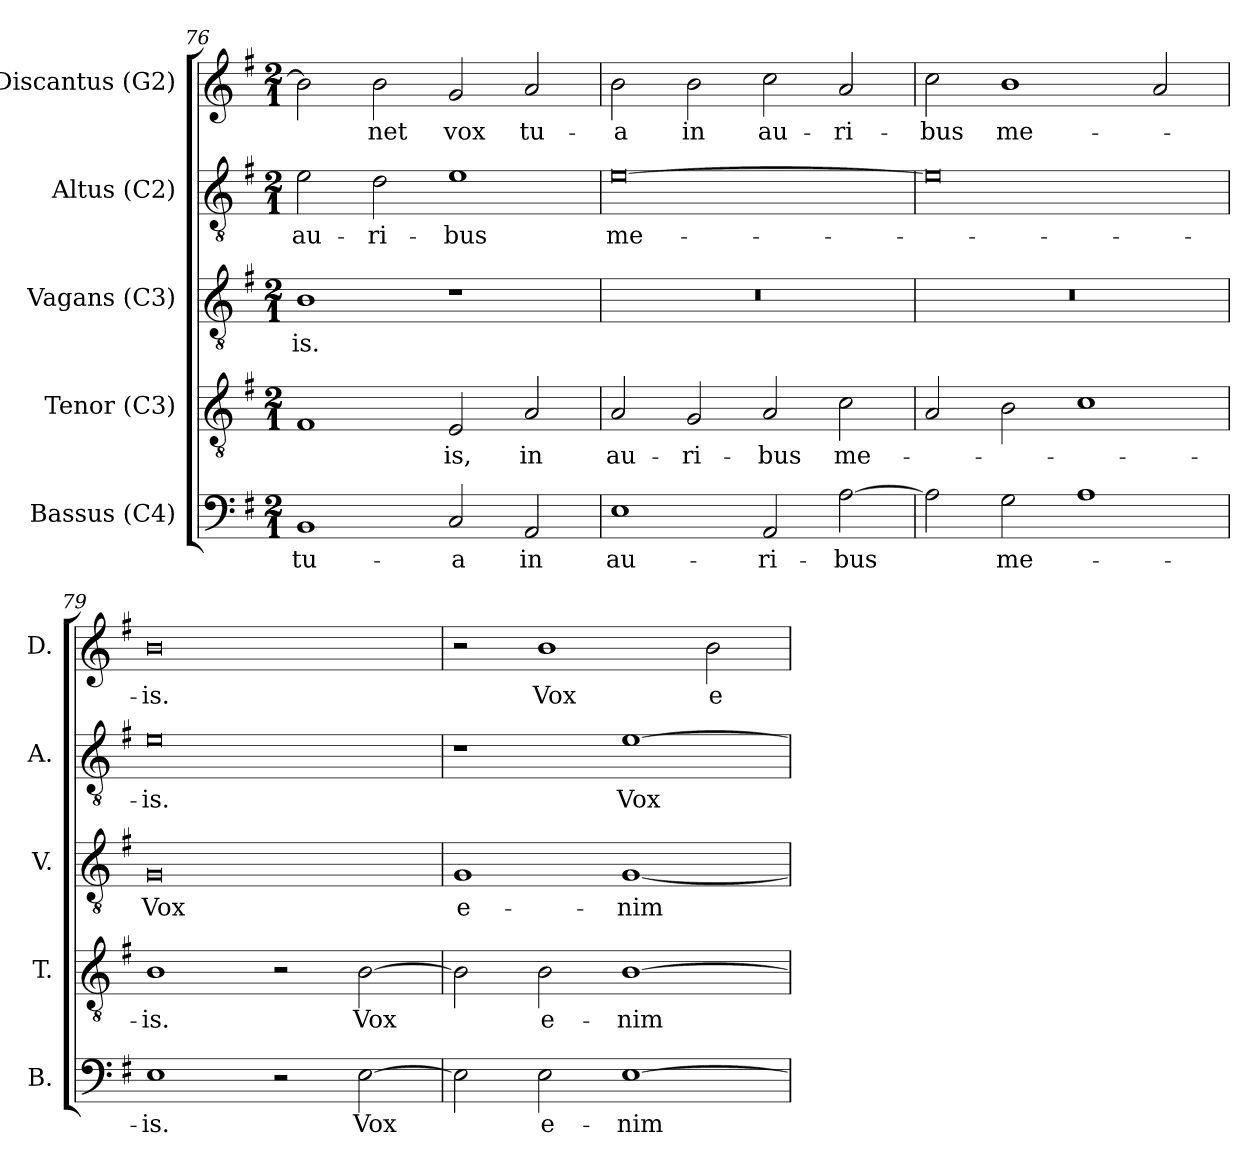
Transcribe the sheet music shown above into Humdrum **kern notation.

**kern	**text	**kern	**text	**kern	**text	**kern	**text	**kern	**text
*part5	*part5	*part4	*part4	*part3	*part3	*part2	*part2	*part1	*part1
*staff5	*staff5	*staff4	*staff4	*staff3	*staff3	*staff2	*staff2	*staff1	*staff1
*I"Bassus (C4)	*	*I"Tenor (C3)	*	*I"Vagans (C3)	*	*I"Altus (C2)	*	*I"Discantus (G2)	*
*I'B.	*	*I'T.	*	*I'V.	*	*I'A.	*	*I'D.	*
*clefF4	*	*clefGv2	*	*clefGv2	*	*clefGv2	*	*clefG2	*
*	*	*ITrd7c12	*	*ITrd7c12	*	*ITrd7c12	*	*	*
*k[f#]	*	*k[f#]	*	*k[f#]	*	*k[f#]	*	*k[f#]	*
*G:	*	*G:	*	*G:	*	*G:	*	*G:	*
*M2/1	*	*M2/1	*	*M2/1	*	*M2/1	*	*M2/1	*
=76	=76	=76	=76	=76	=76	=76	=76	=76	=76
!	!LO:LY:b:color=#000000	!	!	!	!	!	!	!	!
!	!	!	!	!	!LO:LY:b:color=#000000	!	!	!	!
!	!	!	!	!	!	!	!LO:LY:b:color=#000000	!	!
1BBi	tu-	1FF#i	.	1BBi	-is.	2Ei\	au-	2bi\]	.
!	!	!	!	!	!	!	!LO:LY:b:color=#000000	!	!
!	!	!	!	!	!	!	!	!	!LO:LY:b:color=#000000
.	.	.	.	.	.	2Di\	-ri-	2bi\	-net
!	!LO:LY:b:color=#000000	!	!	!	!	!	!	!	!
!	!	!	!LO:LY:b:color=#000000	!	!	!	!	!	!
!	!	!	!	!	!	!	!LO:LY:b:color=#000000	!	!
!	!	!	!	!	!	!	!	!	!LO:LY:b:color=#000000
2Ci/	-a	2EEi/	-is,	1r	.	1Ei	-bus	2gi/	vox
!	!LO:LY:b:color=#000000	!	!	!	!	!	!	!	!
!	!	!	!LO:LY:b:color=#000000	!	!	!	!	!	!
!	!	!	!	!	!	!	!	!	!LO:LY:b:color=#000000
2AAi/	in	2AAi/	in	.	.	.	.	2ai/	tu-
!!LO:PB:g=z
=77	=77	=77	=77	=77	=77	=77	=77	=77	=77
!	!LO:LY:b:color=#000000	!	!	!	!	!	!	!	!
!	!	!	!LO:LY:b:color=#000000	!LO:N:vis=1	!	!	!	!	!
!	!	!	!	!	!	!	!LO:LY:b:color=#000000	!	!
!	!	!	!	!	!	!	!	!	!LO:LY:b:color=#000000
1Ei	au-	2AAi/	au-	0r	.	[0Ei	me-	2bi\	-a
!	!	!	!LO:LY:b:color=#000000	!	!	!	!	!	!
!	!	!	!	!	!	!	!	!	!LO:LY:b:color=#000000
.	.	2GGi/	-ri-	.	.	.	.	2bi\	in
!	!LO:LY:b:color=#000000	!	!	!	!	!	!	!	!
!	!	!	!LO:LY:b:color=#000000	!	!	!	!	!	!
!	!	!	!	!	!	!	!	!	!LO:LY:b:color=#000000
2AAi/	-ri-	2AAi/	-bus	.	.	.	.	2cci\	au-
!	!LO:LY:b:color=#000000	!	!	!	!	!	!	!	!
!	!	!	!LO:LY:b:color=#000000	!	!	!	!	!	!
!	!	!	!	!	!	!	!	!	!LO:LY:b:color=#000000
[2Ai\	-bus	2Ci\	me-	.	.	.	.	2ai/	-ri-
=78	=78	=78	=78	=78	=78	=78	=78	=78	=78
!	!	!	!	!LO:N:vis=1	!	!	!	!	!
!	!	!	!	!	!	!	!	!	!LO:LY:b:color=#000000
2Ai\]	.	2AAi/	.	0r	.	0Ei]	.	2cci\	-bus
!	!LO:LY:b:color=#000000	!	!	!	!	!	!	!	!
!	!	!	!	!	!	!	!	!	!LO:LY:b:color=#000000
2Gi\	me-	2BBi\	.	.	.	.	.	1bi	me-
1Ai	.	1Ci	.	.	.	.	.	.	.
.	.	.	.	.	.	.	.	2ai/	.
=79	=79	=79	=79	=79	=79	=79	=79	=79	=79
!	!LO:LY:b:color=#000000	!	!	!	!	!	!	!	!
!	!	!	!LO:LY:b:color=#000000	!	!	!	!	!	!
!	!	!	!	!	!LO:LY:b:color=#000000	!	!	!	!
!	!	!	!	!	!	!	!LO:LY:b:color=#000000	!	!
!	!	!	!	!	!	!	!	!	!LO:LY:b:color=#000000
1Ei	-is.	1BBi	-is.	0GGi	Vox	0Ei	-is.	0bi	-is.
2r	.	2r	.	.	.	.	.	.	.
!	!LO:LY:b:color=#000000	!	!	!	!	!	!	!	!
!	!	!	!LO:LY:b:color=#000000	!	!	!	!	!	!
[2Ei\	Vox	[2BBi\	Vox	.	.	.	.	.	.
=80	=80	=80	=80	=80	=80	=80	=80	=80	=80
!	!	!	!	!	!LO:LY:b:color=#000000	!	!	!	!
2Ei\]	.	2BBi\]	.	1GGi	e-	1r	.	2r	.
!	!LO:LY:b:color=#000000	!	!	!	!	!	!	!	!
!	!	!	!LO:LY:b:color=#000000	!	!	!	!	!	!
!	!	!	!	!	!	!	!	!	!LO:LY:b:color=#000000
2Ei\	e-	2BBi\	e-	.	.	.	.	1bi	Vox
!	!LO:LY:b:color=#000000	!	!	!	!	!	!	!	!
!	!	!	!LO:LY:b:color=#000000	!	!	!	!	!	!
!	!	!	!	!	!LO:LY:b:color=#000000	!	!	!	!
!	!	!	!	!	!	!	!LO:LY:b:color=#000000	!	!
[1Ei	-nim	[1BBi	-nim	[1GGi	-nim	[1Ei	Vox	.	.
!	!	!	!	!	!	!	!	!	!LO:LY:b:color=#000000
.	.	.	.	.	.	.	.	2bi\	e-
=	=	=	=	=	=	=	=	=	=
*-	*-	*-	*-	*-	*-	*-	*-	*-	*-
